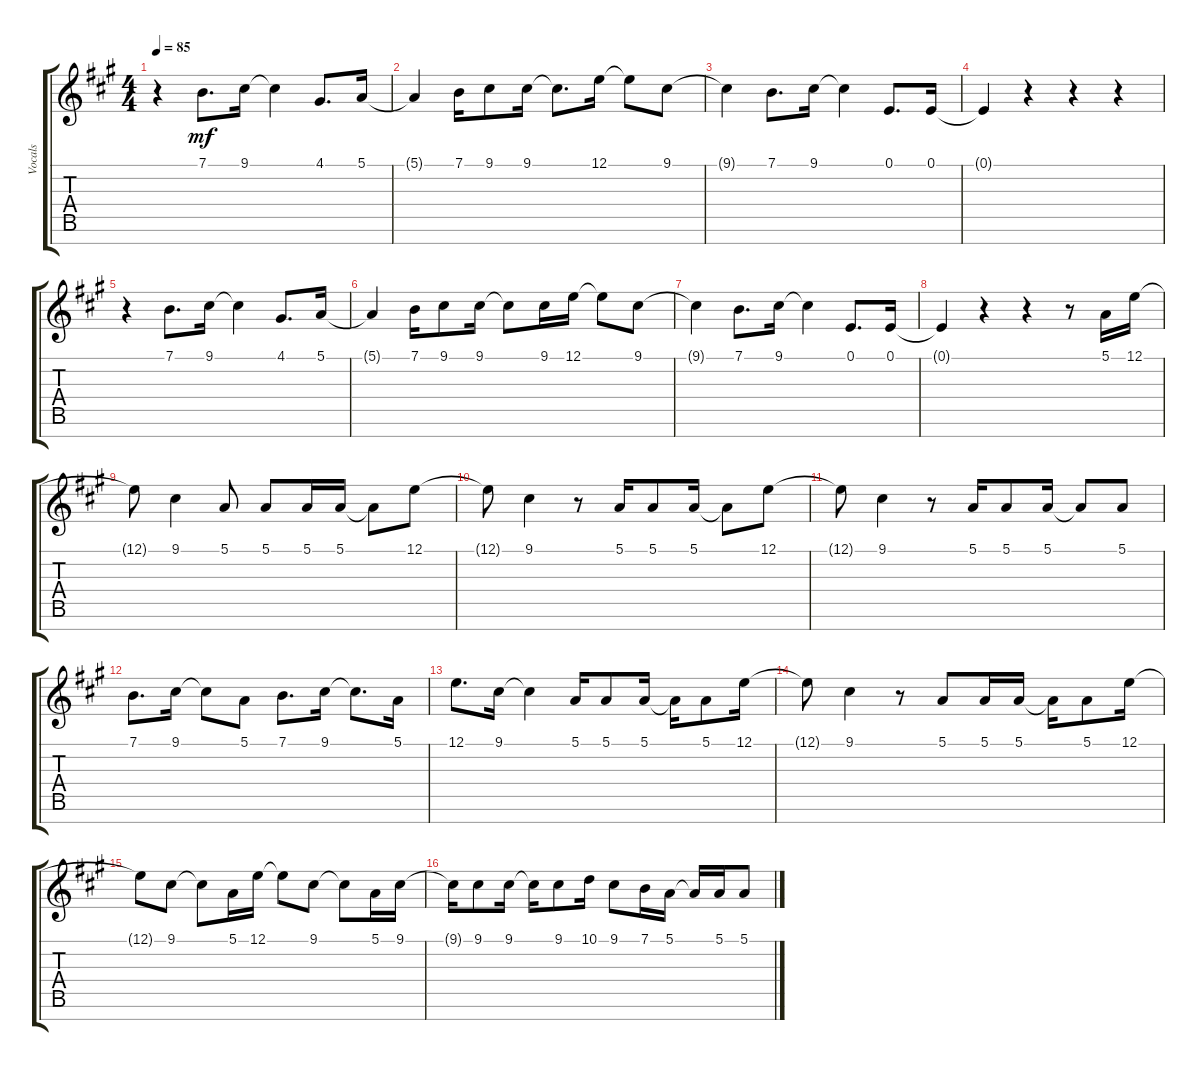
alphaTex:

\track ("Vocals" "Vocals") {instrument synthvoice}
\staff {score tabs}
\tuning (E4 B3 G3 D3 A2 E2 B1) {hide}
\ts (4 4)
\tempo 85
\clef g2
\ks a
r.4{dy mf} 7.1.8{d} 9.1.16 9.1{t}.4 4.1.8{d} 5.1.16 |
5.1{t}.4 7.1.16 9.1.8 9.1.16 9.1{t}.8{d} 12.1.16 12.1{t}.8 9.1.8 |
9.1{t}.4 7.1.8{d} 9.1.16 9.1{t}.4 0.1.8{d} 0.1.16 |
0.1{t}.4 r.4 r.4 r.4 |
r.4 7.1.8{d} 9.1.16 9.1{t}.4 4.1.8{d} 5.1.16 |
5.1{t}.4 7.1.16 9.1.8 9.1.16 9.1{t}.8 9.1.16 12.1.16 12.1{t}.8 9.1.8 |
9.1{t}.4 7.1.8{d} 9.1.16 9.1{t}.4 0.1.8{d} 0.1.16 |
0.1{t}.4 r.4 r.4 r.8 5.1.16 12.1.16 |
12.1{t}.8 9.1.4 5.1.8 5.1.8 5.1.16 5.1.16 5.1{t}.8 12.1.8 |
12.1{t}.8 9.1.4 r.8 5.1.16 5.1.8 5.1.16 5.1{t}.8 12.1.8 |
12.1{t}.8 9.1.4 r.8 5.1.16 5.1.8 5.1.16 5.1{t}.8 5.1.8 |
7.1.8{d} 9.1.16 9.1{t}.8 5.1.8 7.1.8{d} 9.1.16 9.1{t}.8{d} 5.1.16 |
12.1.8{d} 9.1.16 9.1{t}.4 5.1.16 5.1.8 5.1.16 5.1{t}.16 5.1.8 12.1.16 |
12.1{t}.8 9.1.4 r.8 5.1.8 5.1.16 5.1.16 5.1{t}.16 5.1.8 12.1.16 |
12.1{t}.8 9.1.8 9.1{t}.8 5.1.16 12.1.16 12.1{t}.8 9.1.8 9.1{t}.8 5.1.16 9.1.16 |
9.1{t}.16 9.1.8 9.1.16 9.1{t}.16 9.1.8 10.1.16 9.1.8 7.1.16 5.1.16 5.1{t}.16 5.1.16 5.1.8
